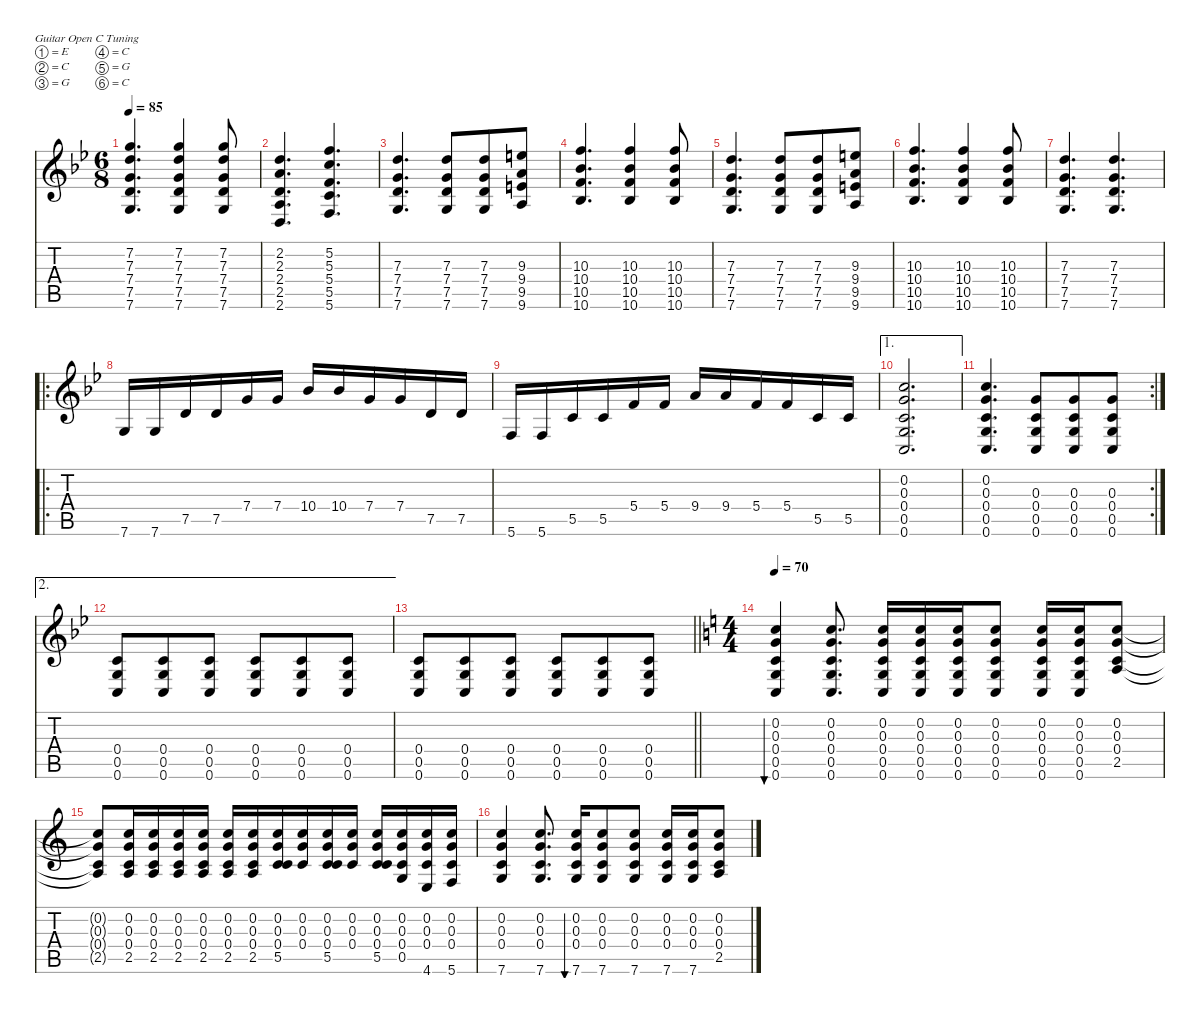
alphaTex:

\defaultSystemsLayout 4
\hideDynamics
\bracketExtendMode nobrackets
\singleTrackTrackNamePolicy hidden
\multiTrackTrackNamePolicy hidden
\firstSystemTrackNameMode fullname
\firstSystemTrackNameOrientation horizontal
\otherSystemsTrackNameOrientation horizontal
\track ("Guitar 1" "od.guit.") {instrument overdrivenguitar}
\staff {score tabs}
\tuning (E4 C4 G3 C3 G2 C2)
\ts (6 8)
\tempo 85
\clef g2
\ks gminor
(7.2{acc forcenatural} 7.3{acc forcenatural} 7.4{acc forcenatural} 7.5{acc forcenatural} 7.6{acc forcenatural}).4{d dy f beam Up} (7.2{acc forcenatural} 7.3{acc forcenatural} 7.4{acc forcenatural} 7.5{acc forcenatural} 7.6{acc forcenatural}).4{beam Up} (7.2{acc forcenatural} 7.3{acc forcenatural} 7.4{acc forcenatural} 7.5{acc forcenatural} 7.6{acc forcenatural}).8{beam Up} |
(2.2{acc forcenatural} 2.3{acc forcenatural} 2.4{acc forcenatural} 2.5{acc forcenatural} 2.6{acc forcenatural}).4{d beam Up} (5.2{acc forcenatural} 5.3{acc forcenatural} 5.4{acc forcenatural} 5.5{acc forcenatural} 5.6{acc forcenatural}).4{d beam Up} |
(7.3{acc forcenatural} 7.4{acc forcenatural} 7.5{acc forcenatural} 7.6{acc forcenatural}).4{d beam Up} (7.3{acc forcenatural} 7.4{acc forcenatural} 7.5{acc forcenatural} 7.6{acc forcenatural}).8{beam Up} (7.3{acc forcenatural} 7.4{acc forcenatural} 7.5{acc forcenatural} 7.6{acc forcenatural}).8{beam Up} (9.3{acc forcenatural} 9.4{acc forcenatural} 9.5{acc forcenatural} 9.6{acc forcenatural}).8{beam Up} |
(10.3{acc forcenatural} 10.4{acc b} 10.5{acc forcenatural} 10.6{acc b}).4{d beam Up} (10.3{acc forcenatural} 10.4{acc b} 10.5{acc forcenatural} 10.6{acc b}).4{beam Up} (10.3{acc forcenatural} 10.4{acc b} 10.5{acc forcenatural} 10.6{acc b}).8{beam Up} |
(7.3{acc forcenatural} 7.4{acc forcenatural} 7.5{acc forcenatural} 7.6{acc forcenatural}).4{d beam Up} (7.3{acc forcenatural} 7.4{acc forcenatural} 7.5{acc forcenatural} 7.6{acc forcenatural}).8{beam Up} (7.3{acc forcenatural} 7.4{acc forcenatural} 7.5{acc forcenatural} 7.6{acc forcenatural}).8{beam Up} (9.3{acc forcenatural} 9.4{acc forcenatural} 9.5{acc forcenatural} 9.6{acc forcenatural}).8{beam Up} |
(10.3{acc forcenatural} 10.4{acc b} 10.5{acc forcenatural} 10.6{acc b}).4{d beam Up} (10.3{acc forcenatural} 10.4{acc b} 10.5{acc forcenatural} 10.6{acc b}).4{beam Up} (10.3{acc forcenatural} 10.4{acc b} 10.5{acc forcenatural} 10.6{acc b}).8{beam Up} |
(7.3{acc forcenatural} 7.4{acc forcenatural} 7.5{acc forcenatural} 7.6{acc forcenatural}).4{d beam Up} (7.3{acc forcenatural} 7.4{acc forcenatural} 7.5{acc forcenatural} 7.6{acc forcenatural}).4{d beam Up} |
\ro
7.6{acc forcenatural}.16{beam Up} 7.6{acc forcenatural}.16{beam Up} 7.5{acc forcenatural}.16{beam Up} 7.5{acc forcenatural}.16{beam Up} 7.4{acc forcenatural}.16{beam Up} 7.4{acc forcenatural}.16{beam Up} 10.4{acc b}.16{beam Up} 10.4{acc b}.16{beam Up} 7.4{acc forcenatural}.16{beam Up} 7.4{acc forcenatural}.16{beam Up} 7.5{acc forcenatural}.16{beam Up} 7.5{acc forcenatural}.16{beam Up} |
5.6{acc forcenatural}.16{beam Up} 5.6{acc forcenatural}.16{beam Up} 5.5{acc forcenatural}.16{beam Up} 5.5{acc forcenatural}.16{beam Up} 5.4{acc forcenatural}.16{beam Up} 5.4{acc forcenatural}.16{beam Up} 9.4{acc forcenatural}.16{beam Up} 9.4{acc forcenatural}.16{beam Up} 5.4{acc forcenatural}.16{beam Up} 5.4{acc forcenatural}.16{beam Up} 5.5{acc forcenatural}.16{beam Up} 5.5{acc forcenatural}.16{beam Up} |
\ae 1
(0.2{acc forcenatural} 0.3{acc forcenatural} 0.4{acc forcenatural} 0.5{acc forcenatural} 0.6{acc forcenatural}).2{d beam Up} |
\rc 2
(0.2{acc forcenatural} 0.3{acc forcenatural} 0.4{acc forcenatural} 0.5{acc forcenatural} 0.6{acc forcenatural}).4{d beam Up} (0.3{acc forcenatural} 0.4{acc forcenatural} 0.5{acc forcenatural} 0.6{acc forcenatural}).8{beam Up} (0.3{acc forcenatural} 0.4{acc forcenatural} 0.5{acc forcenatural} 0.6{acc forcenatural}).8{beam Up} (0.3{acc forcenatural} 0.4{acc forcenatural} 0.5{acc forcenatural} 0.6{acc forcenatural}).8{beam Up} |
\ae 2
\tempo (85 hide)
(0.4{acc forcenatural} 0.5{acc forcenatural} 0.6{acc forcenatural}).8{beam Up} (0.4{acc forcenatural} 0.5{acc forcenatural} 0.6{acc forcenatural}).8{beam Up} (0.4{acc forcenatural} 0.5{acc forcenatural} 0.6{acc forcenatural}).8{beam Up} (0.4{acc forcenatural} 0.5{acc forcenatural} 0.6{acc forcenatural}).8{beam Up} (0.4{acc forcenatural} 0.5{acc forcenatural} 0.6{acc forcenatural}).8{beam Up} (0.4{acc forcenatural} 0.5{acc forcenatural} 0.6{acc forcenatural}).8{beam Up} |
\tempo (48 0.666667 hide)
\barLineRight lightlight
(0.4{acc forcenatural} 0.5{acc forcenatural} 0.6{acc forcenatural}).8{beam Up} (0.4{acc forcenatural} 0.5{acc forcenatural} 0.6{acc forcenatural}).8{beam Up} (0.4{acc forcenatural} 0.5{acc forcenatural} 0.6{acc forcenatural}).8{beam Up} (0.4{acc forcenatural} 0.5{acc forcenatural} 0.6{acc forcenatural}).8{beam Up} (0.4{acc forcenatural} 0.5{acc forcenatural} 0.6{acc forcenatural}).8{beam Up} (0.4{acc forcenatural} 0.5{acc forcenatural} 0.6{acc forcenatural}).8{beam Up} |
\ts (4 4)
\beaming (8 3 3 2)
\tempo 70
\ks c
(0.2 0.3 0.4 0.5 0.6).4{bu 120 beam Up} (0.2 0.3 0.4 0.5 0.6).8{d beam Up} (0.2 0.3 0.4 0.5 0.6).16{beam Up} (0.2 0.3 0.4 0.5 0.6).16{beam Up} (0.2 0.3 0.4 0.5 0.6).16{beam Up} (0.2 0.3 0.4 0.5 0.6).8{beam Up} (0.2 0.3 0.4 0.5 0.6).16{beam Up} (0.2 0.3 0.4 0.5 0.6).16{beam Up} (0.2 0.3 0.4 2.5).8{beam Up} |
(0.2{t} 0.3{t} 0.4{t} 2.5{t}).8{beam Up} (0.2 0.3 0.4 2.5).16{beam Up} (0.2 0.3 0.4 2.5).16{beam Up} (0.2 0.3 0.4 2.5).16{beam Up} (0.2 0.3 0.4 2.5).16{beam Up} (0.2 0.3 0.4 2.5).16{beam Up} (0.2 0.3 0.4 2.5).16{beam Up} (0.2 0.3 0.4 5.5).16{beam Up} (0.2 0.3 0.4).16{beam Up} (0.2 0.3 0.4 5.5).16{beam Up} (0.2 0.3 0.4).16{beam Up} (0.2 0.3 0.4 5.5).16{beam Up} (0.2 0.3 0.4 0.5).16{beam Up} (0.2 0.3 0.4 4.6).16{beam Up} (0.2 0.3 0.4 5.6).16{beam Up} |
(0.2 0.3 0.4 7.6).4{beam Up} (0.2 0.3 0.4 7.6).8{d beam Up} (0.2 0.3 0.4 7.6).16{bu 60 beam Up} (0.2 0.3 0.4 7.6).8{beam Up} (0.2 0.3 0.4 7.6).8{beam Up} (0.2 0.3 0.4 7.6).16{beam Up} (0.2 0.3 0.4 7.6).16{beam Up} (0.2 0.3 0.4 2.5).8{beam Up}
